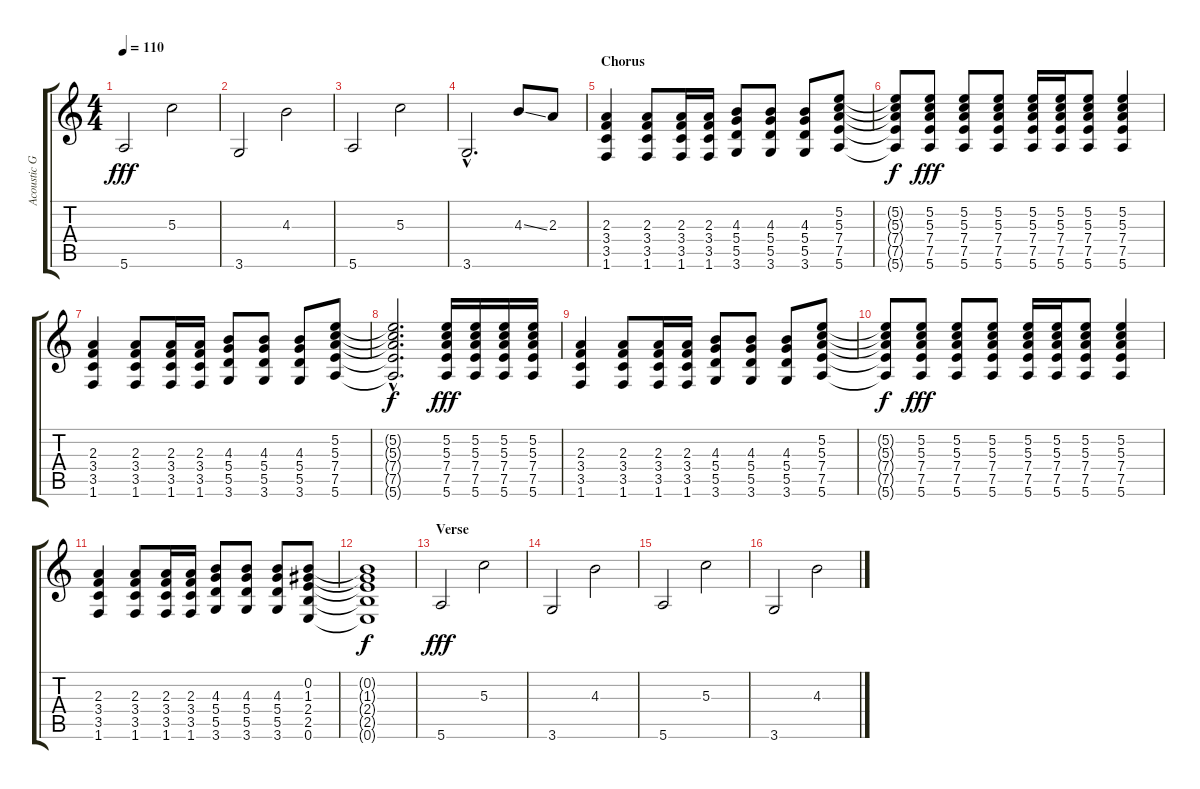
\track ("Acoustic Guitar" "Acoustic G") {instrument acousticguitarsteel}
\staff {score tabs}
\tuning (E4 B3 G3 D3 A2 E2) {hide}
\ts (4 4)
\tempo 110
\clef g2
\ks c
5.6.2{dy fff} 5.3.2 |
3.6.2 4.3.2 |
5.6.2 5.3.2 |
3.6{hac}.2{d} 4.3{ss}.8 2.3.8 |
\section ("" "Chorus")
(2.3 3.4 3.5 1.6).4 (2.3 3.4 3.5 1.6).8 (2.3 3.4 3.5 1.6).16 (2.3 3.4 3.5 1.6).16 (4.3 5.4 5.5 3.6).8 (4.3 5.4 5.5 3.6).8 (4.3 5.4 5.5 3.6).8 (5.2 5.3 7.4 7.5 5.6).8 |
(5.2{t} 5.3{t} 7.4{t} 7.5{t} 5.6{t}).8{dy f} (5.2 5.3 7.4 7.5 5.6).8{dy fff} (5.2 5.3 7.4 7.5 5.6).8 (5.2 5.3 7.4 7.5 5.6).8 (5.2 5.3 7.4 7.5 5.6).16 (5.2 5.3 7.4 7.5 5.6).16 (5.2 5.3 7.4 7.5 5.6).8 (5.2 5.3 7.4 7.5 5.6).4 |
(2.3 3.4 3.5 1.6).4 (2.3 3.4 3.5 1.6).8 (2.3 3.4 3.5 1.6).16 (2.3 3.4 3.5 1.6).16 (4.3 5.4 5.5 3.6).8 (4.3 5.4 5.5 3.6).8 (4.3 5.4 5.5 3.6).8 (5.2 5.3 7.4 7.5 5.6).8 |
(5.2{hac t} 5.3{hac t} 7.4{hac t} 7.5{hac t} 5.6{hac t}).2{d dy f} (5.2 5.3 7.4 7.5 5.6).16{dy fff} (5.2 5.3 7.4 7.5 5.6).16 (5.2 5.3 7.4 7.5 5.6).16 (5.2 5.3 7.4 7.5 5.6).16 |
(2.3 3.4 3.5 1.6).4 (2.3 3.4 3.5 1.6).8 (2.3 3.4 3.5 1.6).16 (2.3 3.4 3.5 1.6).16 (4.3 5.4 5.5 3.6).8 (4.3 5.4 5.5 3.6).8 (4.3 5.4 5.5 3.6).8 (5.2 5.3 7.4 7.5 5.6).8 |
(5.2{t} 5.3{t} 7.4{t} 7.5{t} 5.6{t}).8{dy f} (5.2 5.3 7.4 7.5 5.6).8{dy fff} (5.2 5.3 7.4 7.5 5.6).8 (5.2 5.3 7.4 7.5 5.6).8 (5.2 5.3 7.4 7.5 5.6).16 (5.2 5.3 7.4 7.5 5.6).16 (5.2 5.3 7.4 7.5 5.6).8 (5.2 5.3 7.4 7.5 5.6).4 |
(2.3 3.4 3.5 1.6).4 (2.3 3.4 3.5 1.6).8 (2.3 3.4 3.5 1.6).16 (2.3 3.4 3.5 1.6).16 (4.3 5.4 5.5 3.6).8 (4.3 5.4 5.5 3.6).8 (4.3 5.4 5.5 3.6).8 (0.2 1.3 2.4 2.5 0.6).8 |
(0.2{t} 1.3{t} 2.4{t} 2.5{t} 0.6{t}).1{dy f} |
\section ("" "Verse")
5.6.2{dy fff} 5.3.2 |
3.6.2 4.3.2 |
5.6.2 5.3.2 |
3.6.2 4.3.2
